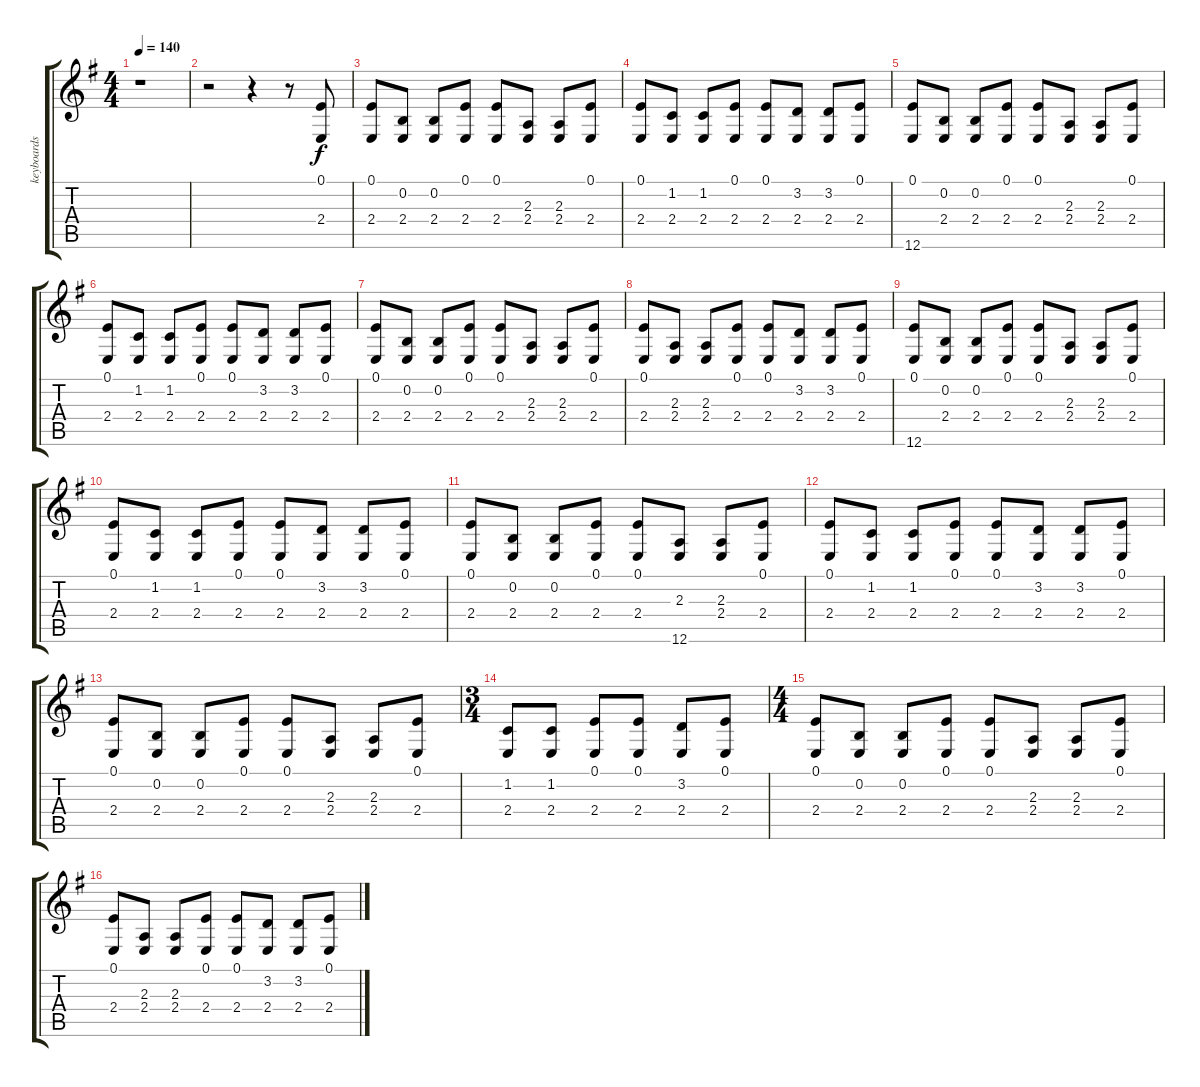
\track ("keyboards" "keyboards") {instrument pad1newage}
\staff {score tabs}
\tuning (E4 B3 G3 D3 A2 E2) {hide}
\ts (4 4)
\tempo 140
\clef g2
\ks g
r.1{dy f instrument pad1newage} |
r.2 r.4 r.8 (0.1 2.4).8 |
(0.1 2.4).8 (0.2 2.4).8 (0.2 2.4).8 (0.1 2.4).8 (0.1 2.4).8 (2.3 2.4).8 (2.3 2.4).8 (0.1 2.4).8 |
(0.1 2.4).8 (1.2 2.4).8 (1.2 2.4).8 (0.1 2.4).8 (0.1 2.4).8 (3.2 2.4).8 (3.2 2.4).8 (0.1 2.4).8 |
(0.1 12.6).8 (0.2 2.4).8 (0.2 2.4).8 (0.1 2.4).8 (0.1 2.4).8 (2.3 2.4).8 (2.3 2.4).8 (0.1 2.4).8 |
(0.1 2.4).8 (1.2 2.4).8 (1.2 2.4).8 (0.1 2.4).8 (0.1 2.4).8 (3.2 2.4).8 (3.2 2.4).8 (0.1 2.4).8 |
(0.1 2.4).8 (0.2 2.4).8 (0.2 2.4).8 (0.1 2.4).8 (0.1 2.4).8 (2.3 2.4).8 (2.3 2.4).8 (0.1 2.4).8 |
(0.1 2.4).8 (2.3 2.4).8 (2.3 2.4).8 (0.1 2.4).8 (0.1 2.4).8 (3.2 2.4).8 (3.2 2.4).8 (0.1 2.4).8 |
(0.1 12.6).8 (0.2 2.4).8 (0.2 2.4).8 (0.1 2.4).8 (0.1 2.4).8 (2.3 2.4).8 (2.3 2.4).8 (0.1 2.4).8 |
(0.1 2.4).8 (1.2 2.4).8 (1.2 2.4).8 (0.1 2.4).8 (0.1 2.4).8 (3.2 2.4).8 (3.2 2.4).8 (0.1 2.4).8 |
(0.1 2.4).8 (0.2 2.4).8 (0.2 2.4).8 (0.1 2.4).8 (0.1 2.4).8 (2.3 12.6).8 (2.3 2.4).8 (0.1 2.4).8 |
(0.1 2.4).8 (1.2 2.4).8 (1.2 2.4).8 (0.1 2.4).8 (0.1 2.4).8 (3.2 2.4).8 (3.2 2.4).8 (0.1 2.4).8 |
(0.1 2.4).8 (0.2 2.4).8 (0.2 2.4).8 (0.1 2.4).8 (0.1 2.4).8 (2.3 2.4).8 (2.3 2.4).8 (0.1 2.4).8 |
\ts (3 4)
(1.2 2.4).8 (1.2 2.4).8 (0.1 2.4).8 (0.1 2.4).8 (3.2 2.4).8 (0.1 2.4).8 |
\ts (4 4)
(0.1 2.4).8 (0.2 2.4).8 (0.2 2.4).8 (0.1 2.4).8 (0.1 2.4).8 (2.3 2.4).8 (2.3 2.4).8 (0.1 2.4).8 |
(0.1 2.4).8 (2.3 2.4).8 (2.3 2.4).8 (0.1 2.4).8 (0.1 2.4).8 (3.2 2.4).8 (3.2 2.4).8 (0.1 2.4).8
